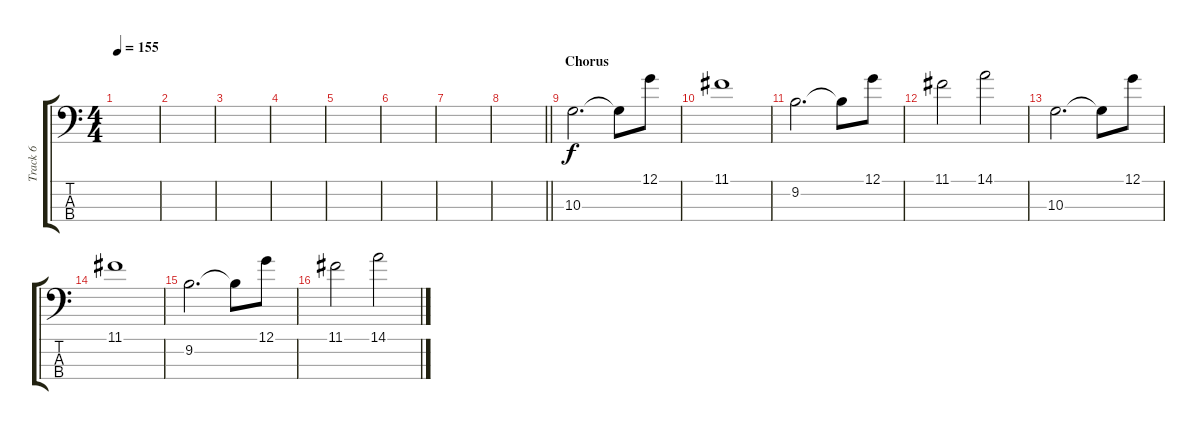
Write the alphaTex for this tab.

\track ("Track 6" "Track 6") {instrument electricbassfinger}
\staff {score tabs}
\tuning (G2 D2 A1 E1) {hide}
\ts (4 4)
\tempo 155
\clef f4
\ks c
|
|
|
|
|
|
|
\barLineRight lightlight
|
\section ("" "Chorus")
10.3.2{d} 10.3{t}.8 12.1.8 |
11.1.1 |
9.2.2{d} 9.2{t}.8 12.1.8 |
11.1.2 14.1.2 |
10.3.2{d} 10.3{t}.8 12.1.8 |
11.1.1 |
9.2.2{d} 9.2{t}.8 12.1.8 |
11.1.2 14.1.2
